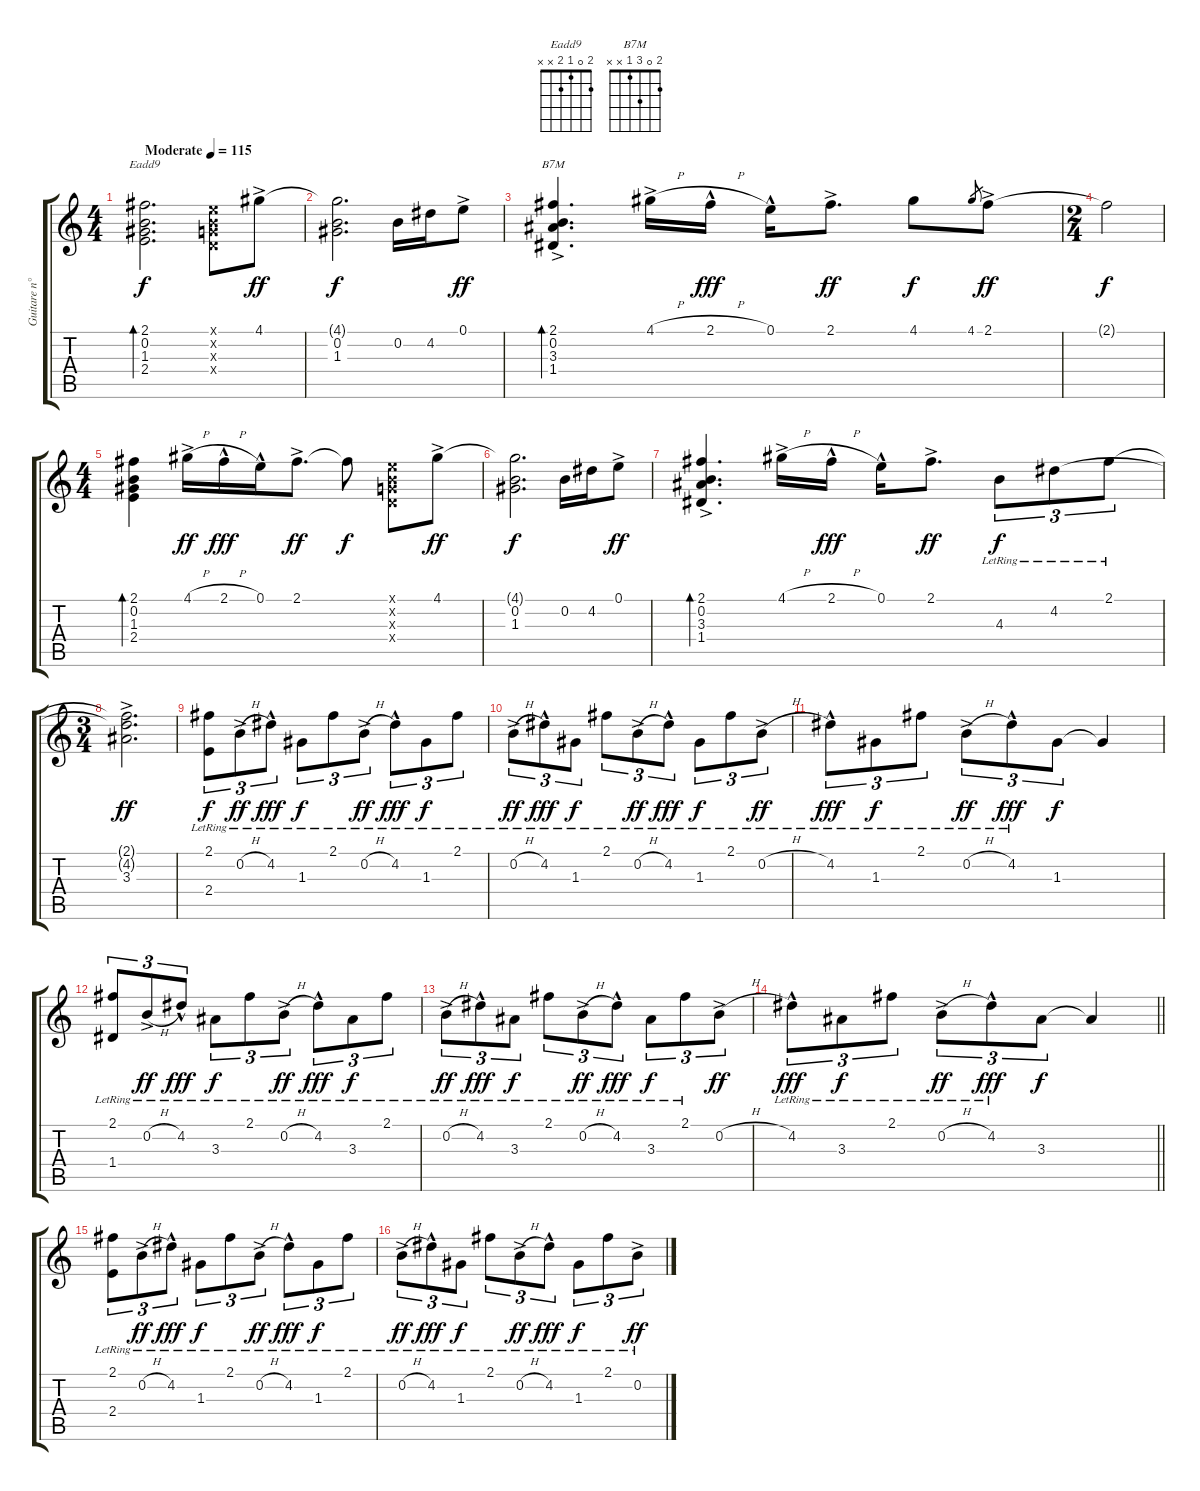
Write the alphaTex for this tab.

\track ("Guitare n°2 (doublée)" "Guitare n°") {instrument acousticguitarsteel}
\staff {score tabs}
\tuning (E4 B3 G3 D3 A2 E2) {hide}
\chord ("Eadd9" 2 0 1 2 x x)
\chord ("B7M" 2 0 3 1 x x)
\ts (4 4)
\tempo (115 "Moderate")
\clef g2
\ks c
(2.1 0.2 1.3 2.4).2{d bd 480 ch "Eadd9" dy f instrument acousticguitarsteel} (0.1{x} 0.2{x} 0.3{x} 0.4{x}).8 4.1{ac}.8{dy ff} |
(4.1{t} 0.2 1.3).2{d dy f} 0.2.16 4.2.16 0.1{ac}.8{dy ff} |
(2.1{ac} 0.2 3.3 1.4).4{d bd 480 ch "B7M"} 4.1{h ac}.16 2.1{h hac}.16{dy fff} 0.1{hac}.16 2.1{ac}.8{d dy ff} 4.1.8{dy f} 4.1.8{gr} 2.1{ac}.8{dy ff} |
\ts (2 4)
2.1{t}.2{dy f} |
\ts (4 4)
(2.1 0.2 1.3 2.4).4{bd 480} 4.1{h ac}.16{dy ff} 2.1{h hac}.16{dy fff} 0.1{hac}.16 2.1{ac}.8{d dy ff} 2.1{t}.8{dy f} (0.1{x} 0.2{x} 0.3{x} 0.4{x}).8 4.1{ac}.8{dy ff} |
(4.1{t} 0.2 1.3).2{d dy f} 0.2.16 4.2.16 0.1{ac}.8{dy ff} |
(2.1{ac} 0.2 3.3 1.4).4{d bd 480} 4.1{h ac}.16 2.1{h hac}.16{dy fff} 0.1{hac}.16 2.1{ac}.8{d dy ff} 4.3{lr}.8{tu (3 2) dy f} 4.2{lr}.8{tu (3 2)} 2.1{lr}.8{tu (3 2)} |
\ts (3 4)
(2.1{t} 4.2{t} 3.3{ac}).2{d dy ff} |
(2.1{lr} 2.4{lr}).8{tu (3 2) dy f} 0.2{h ac lr}.8{tu (3 2) dy ff} 4.2{hac lr}.8{tu (3 2) dy fff} 1.3{lr}.8{tu (3 2) dy f} 2.1{lr}.8{tu (3 2)} 0.2{h ac lr}.8{tu (3 2) dy ff} 4.2{hac lr}.8{tu (3 2) dy fff} 1.3{lr}.8{tu (3 2) dy f} 2.1{lr}.8{tu (3 2)} |
0.2{h ac lr}.8{tu (3 2) dy ff} 4.2{hac lr}.8{tu (3 2) dy fff} 1.3{lr}.8{tu (3 2) dy f} 2.1{lr}.8{tu (3 2)} 0.2{h ac lr}.8{tu (3 2) dy ff} 4.2{hac lr}.8{tu (3 2) dy fff} 1.3{lr}.8{tu (3 2) dy f} 2.1{lr}.8{tu (3 2)} 0.2{h ac lr}.8{tu (3 2) dy ff} |
4.2{hac lr}.8{tu (3 2) dy fff} 1.3{lr}.8{tu (3 2) dy f} 2.1{lr}.8{tu (3 2)} 0.2{h ac lr}.8{tu (3 2) dy ff} 4.2{hac lr}.8{tu (3 2) dy fff} 1.3.8{tu (3 2) dy f} 1.3{t}.4 |
(2.1{lr} 1.4).8{tu (3 2)} 0.2{h ac lr}.8{tu (3 2) dy ff} 4.2{hac lr}.8{tu (3 2) dy fff} 3.3{lr}.8{tu (3 2) dy f} 2.1{lr}.8{tu (3 2)} 0.2{h ac lr}.8{tu (3 2) dy ff} 4.2{hac lr}.8{tu (3 2) dy fff} 3.3{lr}.8{tu (3 2) dy f} 2.1{lr}.8{tu (3 2)} |
0.2{h ac lr}.8{tu (3 2) dy ff} 4.2{hac lr}.8{tu (3 2) dy fff} 3.3{lr}.8{tu (3 2) dy f} 2.1{lr}.8{tu (3 2)} 0.2{h ac lr}.8{tu (3 2) dy ff} 4.2{hac lr}.8{tu (3 2) dy fff} 3.3{lr}.8{tu (3 2) dy f} 2.1{lr}.8{tu (3 2)} 0.2{h ac}.8{tu (3 2) dy ff} |
\barLineRight lightlight
4.2{hac lr}.8{tu (3 2) dy fff} 3.3{lr}.8{tu (3 2) dy f} 2.1{lr}.8{tu (3 2)} 0.2{h ac lr}.8{tu (3 2) dy ff} 4.2{hac lr}.8{tu (3 2) dy fff} 3.3.8{tu (3 2) dy f} 3.3{t}.4 |
(2.1{lr} 2.4{lr}).8{tu (3 2)} 0.2{h ac lr}.8{tu (3 2) dy ff} 4.2{hac lr}.8{tu (3 2) dy fff} 1.3{lr}.8{tu (3 2) dy f} 2.1{lr}.8{tu (3 2)} 0.2{h ac lr}.8{tu (3 2) dy ff} 4.2{hac lr}.8{tu (3 2) dy fff} 1.3{lr}.8{tu (3 2) dy f} 2.1{lr}.8{tu (3 2)} |
0.2{h ac lr}.8{tu (3 2) dy ff} 4.2{hac lr}.8{tu (3 2) dy fff} 1.3{lr}.8{tu (3 2) dy f} 2.1{lr}.8{tu (3 2)} 0.2{h ac lr}.8{tu (3 2) dy ff} 4.2{hac lr}.8{tu (3 2) dy fff} 1.3{lr}.8{tu (3 2) dy f} 2.1{lr}.8{tu (3 2)} 0.2{h ac lr}.8{tu (3 2) dy ff}
